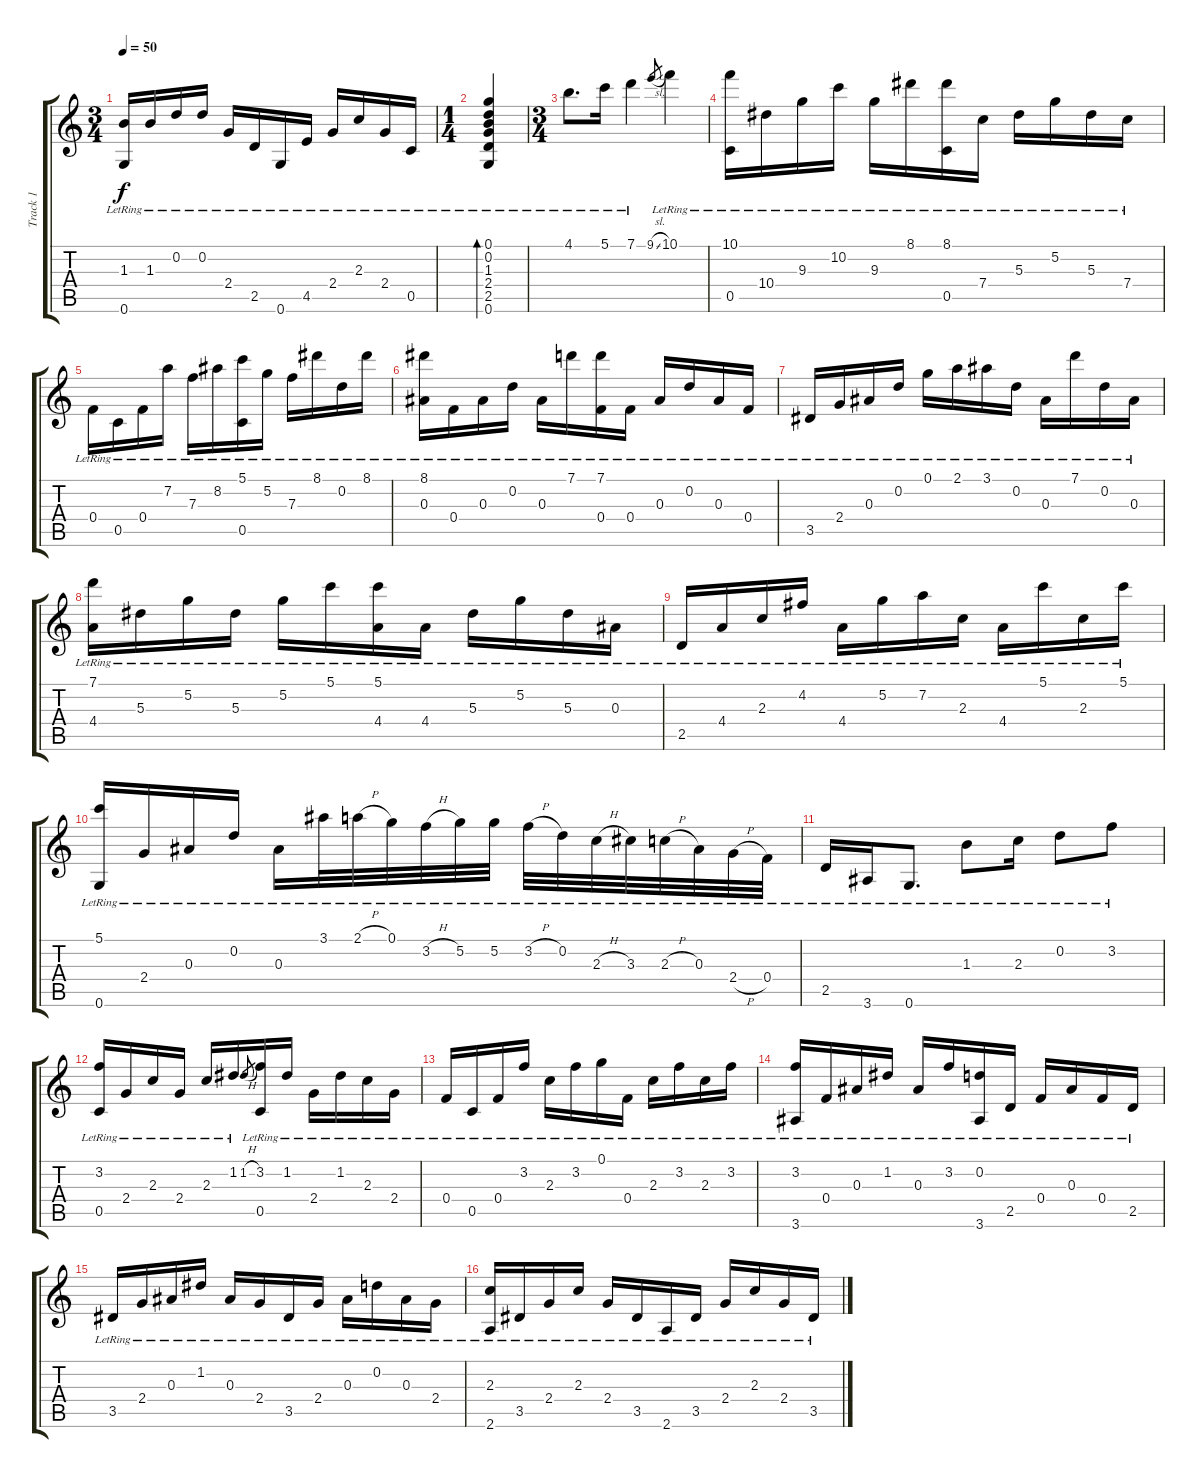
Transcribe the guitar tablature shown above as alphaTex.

\track ("Track 1" "Track 1") {instrument acousticguitarsteel}
\staff {score tabs}
\tuning (G4 D4 Bb3 F3 C3 G2) {hide}
\ts (3 4)
\tempo 50
\clef g2
\ks c
(1.3{lr} 0.6{lr}).16{dy f} 1.3{lr}.16 0.2{lr}.16 0.2{lr}.16 2.4{lr}.16 2.5{lr}.16 0.6{lr}.16 4.5{lr}.16 2.4{lr}.16 2.3{lr}.16 2.4{lr}.16 0.5{lr}.16 |
\ts (1 4)
(0.1{lr} 0.2{lr} 1.3{lr} 2.4{lr} 2.5{lr} 0.6{lr}).4{bd 480} |
\ts (3 4)
4.1{lr}.8{d} 5.1{lr}.16 7.1{lr}.4 9.1{sl}.8{gr} 10.1{lr}.4 |
(10.1{lr} 0.5{lr}).16 10.4{lr}.16 9.3{lr}.16 10.2{lr}.16 9.3{lr}.16 8.1{lr}.16 (8.1{lr} 0.5{lr}).16 7.4{lr}.16 5.3{lr}.16 5.2{lr}.16 5.3{lr}.16 7.4{lr}.16 |
0.4{lr}.16 0.5{lr}.16 0.4{lr}.16 7.2{lr}.16 7.3{lr}.16 8.2{lr}.16 (5.1{lr} 0.5{lr}).16 5.2{lr}.16 7.3{lr}.16 8.1{lr}.16 0.2{lr}.16 8.1{lr}.16 |
(8.1{lr} 0.3{lr}).16 0.4{lr}.16 0.3{lr}.16 0.2{lr}.16 0.3{lr}.16 7.1{lr}.16 (7.1{lr} 0.4{lr}).16 0.4{lr}.16 0.3{lr}.16 0.2{lr}.16 0.3{lr}.16 0.4{lr}.16 |
3.5{lr}.16 2.4{lr}.16 0.3{lr}.16 0.2{lr}.16 0.1{lr}.16 2.1{lr}.16 3.1{lr}.16 0.2{lr}.16 0.3{lr}.16 7.1{lr}.16 0.2{lr}.16 0.3{lr}.16 |
(7.1{lr} 4.4{lr}).16 5.3{lr}.16 5.2{lr}.16 5.3{lr}.16 5.2{lr}.16 5.1{lr}.16 (5.1{lr} 4.4{lr}).16 4.4{lr}.16 5.3{lr}.16 5.2{lr}.16 5.3{lr}.16 0.3{lr}.16 |
2.5{lr}.16 4.4{lr}.16 2.3{lr}.16 4.2{lr}.16 4.4{lr}.16 5.2{lr}.16 7.2{lr}.16 2.3{lr}.16 4.4{lr}.16 5.1{lr}.16 2.3{lr}.16 5.1{lr}.16 |
(5.1{lr} 0.6{lr}).16 2.4{lr}.16 0.3{lr}.16 0.2{lr}.16 0.3{lr}.16 3.1{lr}.32 2.1{h lr}.32 0.1{lr}.32 3.2{h lr}.32 5.2{lr}.32 5.2{lr}.32 3.2{h lr}.32 0.2{lr}.32 2.3{h lr}.32 3.3{lr}.32 2.3{h lr}.32 0.3{lr}.32 2.4{h lr}.32 0.4{lr}.32 |
2.5{lr}.16 3.6{lr}.16 0.6{lr}.8{d} 1.3{lr}.8 2.3{lr}.16 0.2{lr}.8 3.2{lr}.8 |
(3.2{lr} 0.5{lr}).16 2.4{lr}.16 2.3{lr}.16 2.4{lr}.16 2.3{lr}.16 1.2{lr}.16 1.2{h}.8{gr} (3.2{lr} 0.5{lr}).16 1.2{lr}.16 2.4{lr}.16 1.2{lr}.16 2.3{lr}.16 2.4{lr}.16 |
0.4{lr}.16 0.5{lr}.16 0.4{lr}.16 3.2{lr}.16 2.3{lr}.16 3.2{lr}.16 0.1{lr}.16 0.4{lr}.16 2.3{lr}.16 3.2{lr}.16 2.3{lr}.16 3.2{lr}.16 |
(3.2{lr} 3.6{lr}).16 0.4{lr}.16 0.3{lr}.16 1.2{lr}.16 0.3{lr}.16 3.2{lr}.16 (0.2{lr} 3.6{lr}).16 2.5{lr}.16 0.4{lr}.16 0.3{lr}.16 0.4{lr}.16 2.5{lr}.16 |
3.5{lr}.16 2.4{lr}.16 0.3{lr}.16 1.2{lr}.16 0.3{lr}.16 2.4{lr}.16 3.5{lr}.16 2.4{lr}.16 0.3{lr}.16 0.2{lr}.16 0.3{lr}.16 2.4{lr}.16 |
(2.3{lr} 2.6{lr}).16 3.5{lr}.16 2.4{lr}.16 2.3{lr}.16 2.4{lr}.16 3.5{lr}.16 2.6{lr}.16 3.5{lr}.16 2.4{lr}.16 2.3{lr}.16 2.4{lr}.16 3.5{lr}.16
